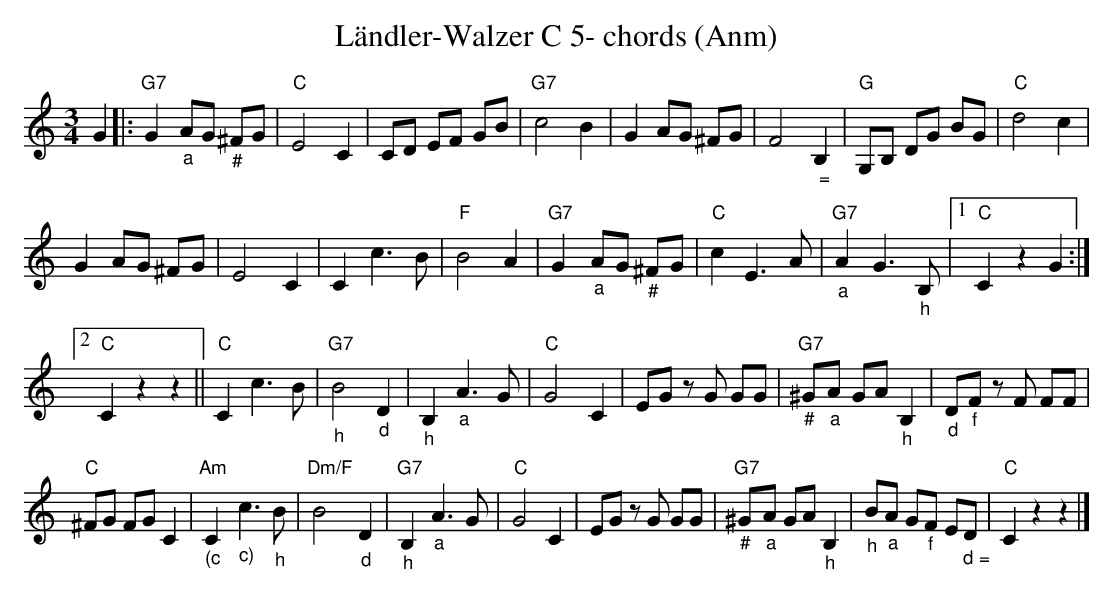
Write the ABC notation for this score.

X:1
T:L\"andler-Walzer C 5- chords (Anm)
M:3/4
L:1/8
K:Cmaj%%MIDI gchordon
G2 |: "G7"G2"_a"AG "_#"^FG | "C"E4C2 | CD EF GB | "G7"c4B2 | G2AG ^FG | F4"_ ="B,2 | \
"G"G,B, DG BG | "C"d4c2 |
 G2AG ^FG | E4C2 | C2c3B | "F"B4A2 | "G7"G2"_a"AG "_#"^FG | \
"C"c2E3A | "G7""_a"A2G3"_h"B, |1 "C"C2z2G2 :|2
 "C"C2z2z2 || "C"C2c3B | "G7""_h"B4"_d"D2 | "_h"B,2"_a"A3G | \
"C"G4C2 | EG zG GG | "G7""_#"^G"_a"A GA"_h"B,2 | "_d"D"_f"F zF FF |
 "C"^FG FGC2 | "Am""_(c"C2"_c)"c3"_h"B | "Dm/F"B4"_d"D2 | \
"G7""_h"B,2"_a"A3G | "C"G4C2 | EG zG GG | "G7""_#"^G"_a"A GA"_h"B,2 | "_h"B"_a"A G"_f"F E"_ d ="D | "C"C2z2z2 |]
